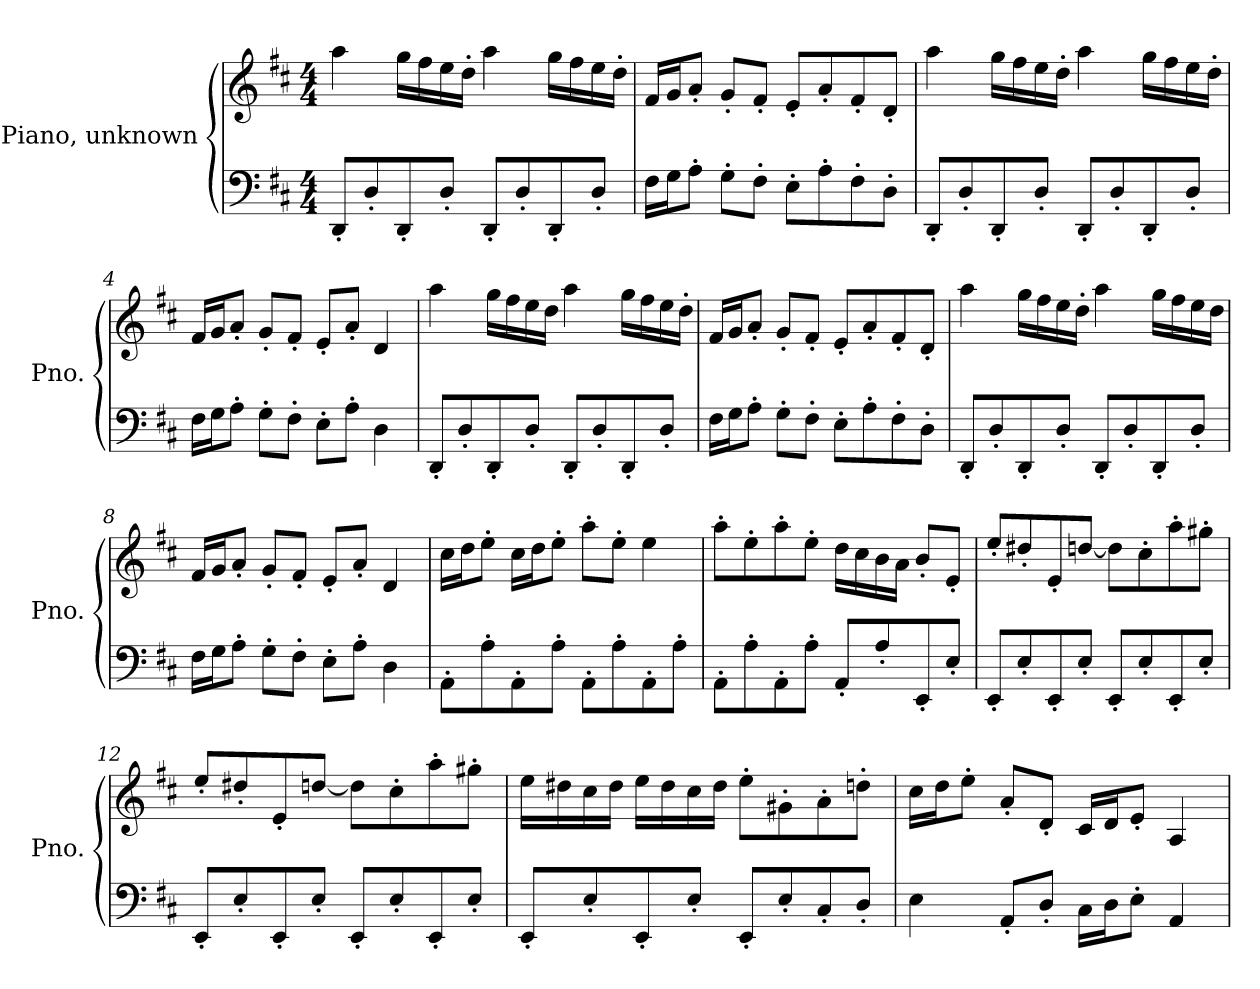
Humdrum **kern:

**kern	**kern
*part1	*part1
*staff2	*staff1
*I"Piano, unknown	*
*I'Pno.	*
*clefF4	*clefG2
*k[f#c#]	*k[f#c#]
*M4/4	*M4/4
*MM120	*MM120
=1	=1
8DD'/L	4aa\
8D'/	.
8DD'/	16gg\LL
.	16ff#\
8D'/J	16ee\
.	16dd'\JJ
8DD'/L	4aa\
8D'/	.
8DD'/	16gg\LL
.	16ff#\
8D'/J	16ee\
.	16dd'\JJ
=2	=2
16F#\LL	16f#/LL
16G\J	16g/J
8A'\J	8a'/J
8G'\L	8g'/L
8F#'\J	8f#'/J
8E'\L	8e'/L
8A'\	8a'/
8F#'\	8f#'/
8D'\J	8d'/J
=3	=3
8DD'/L	4aa\
8D'/	.
8DD'/	16gg\LL
.	16ff#\
8D'/J	16ee\
.	16dd'\JJ
8DD'/L	4aa\
8D'/	.
8DD'/	16gg\LL
.	16ff#\
8D'/J	16ee\
.	16dd'\JJ
=4	=4
16F#\LL	16f#/LL
16G\J	16g/J
8A'\J	8a'/J
8G'\L	8g'/L
8F#'\J	8f#'/J
8E'\L	8e'/L
8A'\J	8a'/J
4D\	4d/
!!LO:LB:g=z
=5	=5
8DD'/L	4aa\
8D'/	.
8DD'/	16gg\LL
.	16ff#\
8D'/J	16ee\
.	16dd\JJ
8DD'/L	4aa\
8D'/	.
8DD'/	16gg\LL
.	16ff#\
8D'/J	16ee\
.	16dd'\JJ
=6	=6
16F#\LL	16f#/LL
16G\J	16g/J
8A'\J	8a'/J
8G'\L	8g'/L
8F#'\J	8f#'/J
8E'\L	8e'/L
8A'\	8a'/
8F#'\	8f#'/
8D'\J	8d'/J
=7	=7
8DD'/L	4aa\
8D'/	.
8DD'/	16gg\LL
.	16ff#\
8D'/J	16ee\
.	16dd'\JJ
8DD'/L	4aa\
8D'/	.
8DD'/	16gg\LL
.	16ff#\
8D'/J	16ee\
.	16dd\JJ
=8	=8
16F#\LL	16f#/LL
16G\J	16g/J
8A'\J	8a'/J
8G'\L	8g'/L
8F#'\J	8f#'/J
8E'\L	8e'/L
8A'\J	8a'/J
4D\	4d/
!!LO:LB:g=z
=9	=9
8AA'\L	16cc#\LL
.	16dd\J
8A'\	8ee'\J
8AA'\	16cc#\LL
.	16dd\J
8A'\J	8ee'\J
8AA'\L	8aa'\L
8A'\	8ee'\J
8AA'\	4ee\
8A'\J	.
=10	=10
8AA'\L	8aa'\L
8A'\	8ee'\
8AA'\	8aa'\
8A'\J	8ee'\J
8AA'/L	16dd\LL
.	16cc#\
8A'/	16b\
.	16a\JJ
8EE'/	8b'/L
8E'/J	8e'/J
=11	=11
8EE'/L	8ee'/L
8E'/	8dd#X'/
8EE'/	8e'/
8E'/J	[8ddn/J
8EE'/L	8dd\L]
8E'/	8cc#'\
8EE'/	8aa'\
8E'/J	8gg#X'\J
=12	=12
8EE'/L	8ee'/L
8E'/	8dd#X'/
8EE'/	8e'/
8E'/J	[8ddn/J
8EE'/L	8dd\L]
8E'/	8cc#'\
8EE'/	8aa'\
8E'/J	8gg#X'\J
!!LO:LB:g=z
=13	=13
8EE'/L	16ee\LL
.	16dd#X\
8E'/	16cc#\
.	16dd#\JJ
8EE'/	16ee\LL
.	16dd#\
8E'/J	16cc#\
.	16dd#\JJ
8EE'/L	8ee'\L
8E'/	8g#X'\
8C#'/	8a'\
8D'/J	8ddn'\J
=14	=14
4E\	16cc#\LL
.	16dd\J
.	8ee'\J
8AA'/L	8a'/L
8D'/J	8d'/J
16C#\LL	16c#/LL
16D\J	16d/J
8E'\J	8e'/J
4AA/	4A/
=	=
*-	*-
